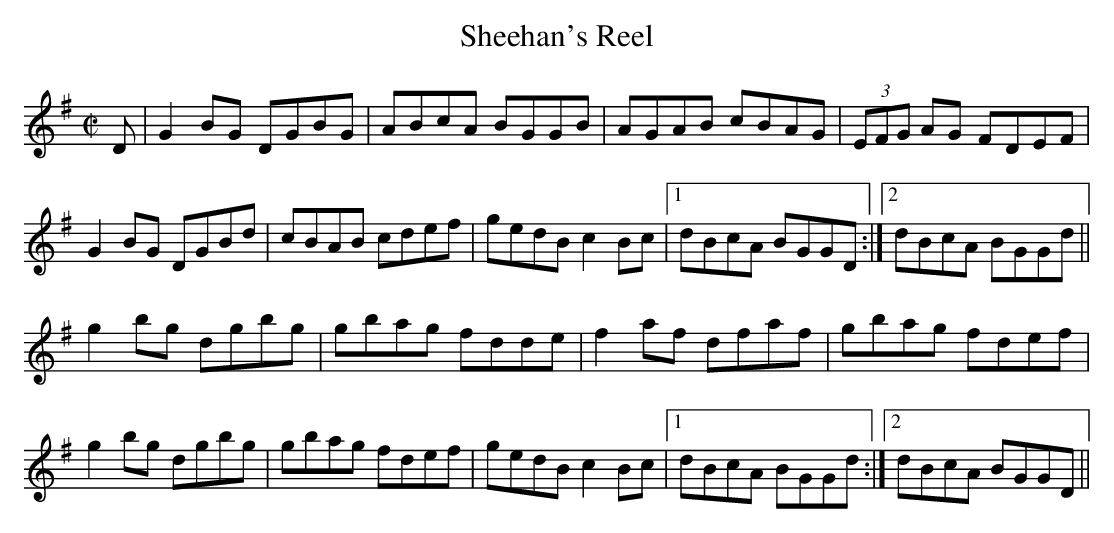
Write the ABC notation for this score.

X:1
T:Sheehan's Reel
M:C|
L:1/8
K:G
D|G2 BG DGBG|ABcA BGGB|AGAB cBAG|(3EFG AG FDEF|
G2 BG DGBd|cBAB cdef|gedB c2 Bc|1 dBcA BGGD :|2dBcA BGGd||
g2 bg dgbg|gbag fdde|f2 af dfaf|gbag fdef|
g2 bg dgbg|gbag fdef|gedB c2 Bc|1 dBcA BGGd :|2dBcA BGGD||
